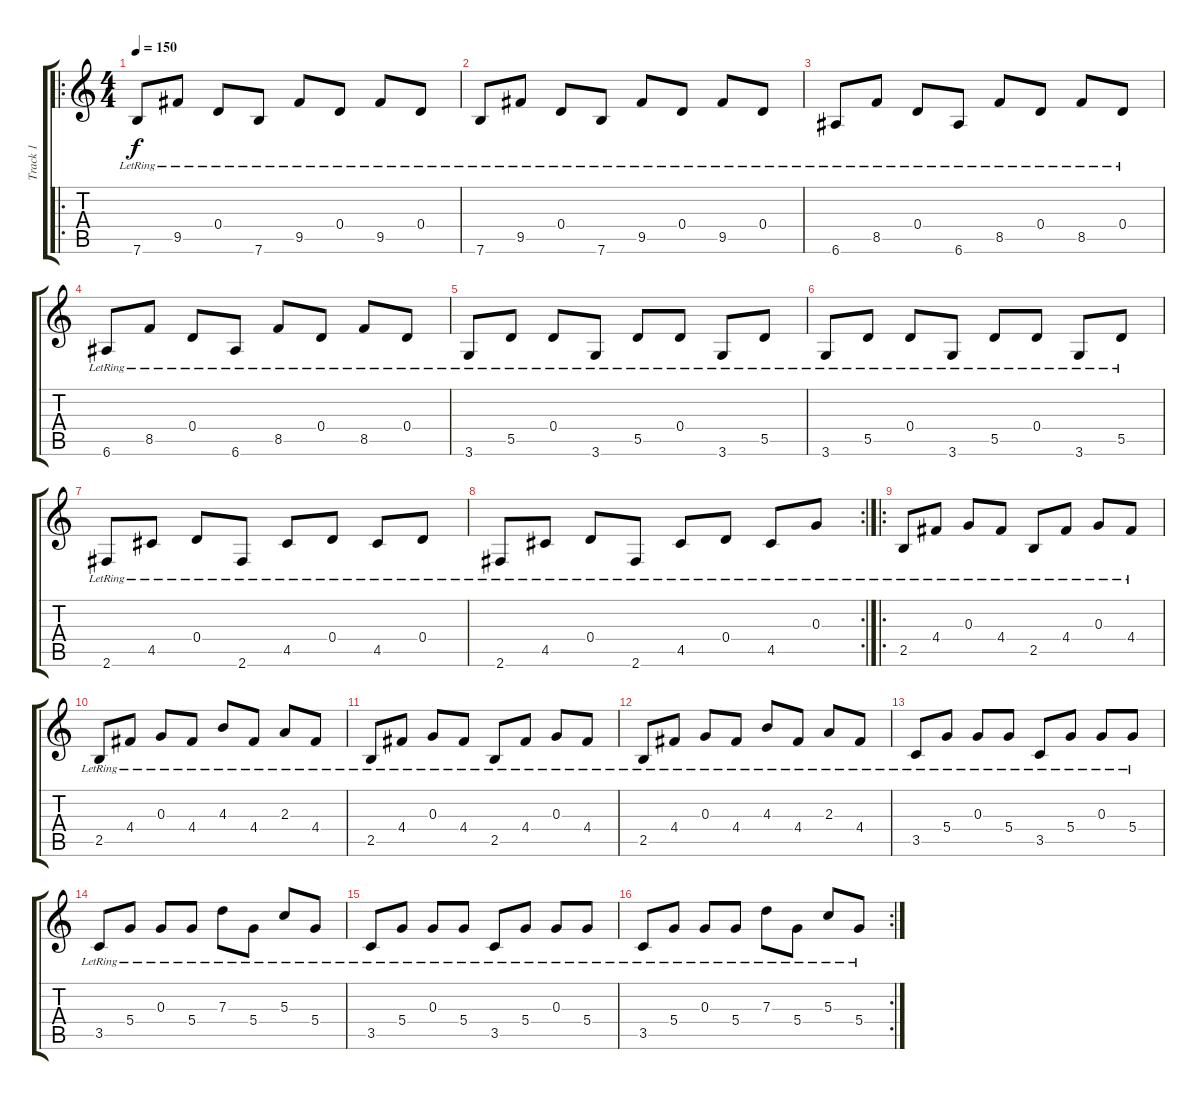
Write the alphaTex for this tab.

\track ("Track 1" "Track 1") {instrument overdrivenguitar}
\staff {score tabs}
\tuning (E4 B3 G3 D3 A2 E2) {hide}
\ro
\ts (4 4)
\tempo 150
\clef g2
\ks c
7.6{lr}.8{dy f} 9.5{lr}.8 0.4{lr}.8 7.6{lr}.8 9.5{lr}.8 0.4{lr}.8 9.5{lr}.8 0.4{lr}.8 |
7.6{lr}.8 9.5{lr}.8 0.4{lr}.8 7.6{lr}.8 9.5{lr}.8 0.4{lr}.8 9.5{lr}.8 0.4{lr}.8 |
6.6{lr}.8 8.5{lr}.8 0.4{lr}.8 6.6{lr}.8 8.5{lr}.8 0.4{lr}.8 8.5{lr}.8 0.4{lr}.8 |
6.6{lr}.8 8.5{lr}.8 0.4{lr}.8 6.6{lr}.8 8.5{lr}.8 0.4{lr}.8 8.5{lr}.8 0.4{lr}.8 |
3.6{lr}.8 5.5{lr}.8 0.4{lr}.8 3.6{lr}.8 5.5{lr}.8 0.4{lr}.8 3.6{lr}.8 5.5{lr}.8 |
3.6{lr}.8 5.5{lr}.8 0.4{lr}.8 3.6{lr}.8 5.5{lr}.8 0.4{lr}.8 3.6{lr}.8 5.5{lr}.8 |
2.6{lr}.8 4.5{lr}.8 0.4{lr}.8 2.6{lr}.8 4.5{lr}.8 0.4{lr}.8 4.5{lr}.8 0.4{lr}.8 |
\rc 2
2.6{lr}.8 4.5{lr}.8 0.4{lr}.8 2.6{lr}.8 4.5{lr}.8 0.4{lr}.8 4.5{lr}.8 0.3{lr}.8 |
\ro
2.5{lr}.8 4.4{lr}.8 0.3{lr}.8 4.4{lr}.8 2.5{lr}.8 4.4{lr}.8 0.3{lr}.8 4.4{lr}.8 |
2.5{lr}.8 4.4{lr}.8 0.3{lr}.8 4.4{lr}.8 4.3{lr}.8 4.4{lr}.8 2.3{lr}.8 4.4{lr}.8 |
2.5{lr}.8 4.4{lr}.8 0.3{lr}.8 4.4{lr}.8 2.5{lr}.8 4.4{lr}.8 0.3{lr}.8 4.4{lr}.8 |
2.5{lr}.8 4.4{lr}.8 0.3{lr}.8 4.4{lr}.8 4.3{lr}.8 4.4{lr}.8 2.3{lr}.8 4.4{lr}.8 |
3.5{lr}.8 5.4{lr}.8 0.3{lr}.8 5.4{lr}.8 3.5{lr}.8 5.4{lr}.8 0.3{lr}.8 5.4{lr}.8 |
3.5{lr}.8 5.4{lr}.8 0.3{lr}.8 5.4{lr}.8 7.3{lr}.8 5.4{lr}.8 5.3{lr}.8 5.4{lr}.8 |
3.5{lr}.8 5.4{lr}.8 0.3{lr}.8 5.4{lr}.8 3.5{lr}.8 5.4{lr}.8 0.3{lr}.8 5.4{lr}.8 |
\rc 2
3.5{lr}.8 5.4{lr}.8 0.3{lr}.8 5.4{lr}.8 7.3{lr}.8 5.4{lr}.8 5.3{lr}.8 5.4{lr}.8
